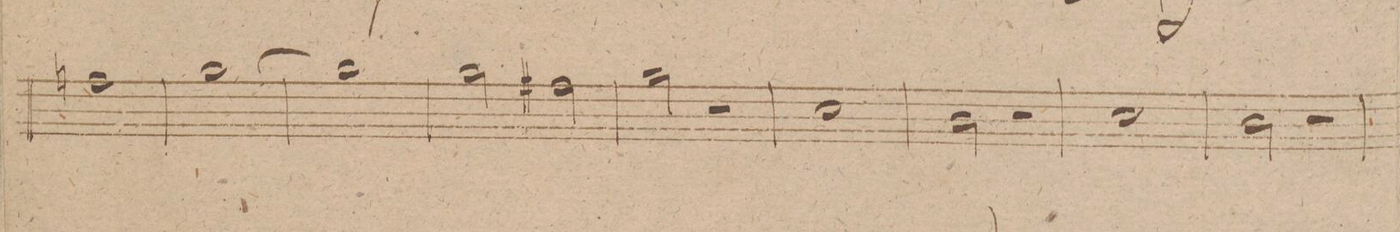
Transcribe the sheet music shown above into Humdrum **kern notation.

**kern	**dynam
*I"Clarinetto 1mo in. A.	*
*clefG2	*
*k[f#c#g#d#]	*
*met(c)	*
*M4/4	*
1dd\	.
=299	=299
[>1ee\	.
=300	=300
1ee\]	.
=301	=301
2ee\	.
2dd#X\	.
=302	=302
2ee\	.
2r	.
=303	=303
1a/	.
=304	=304
2g#\	.
2r	.
=305	=305
1a/	.
=306	=306
2g#\	.
2r	.
=307	=307
*-	*-
